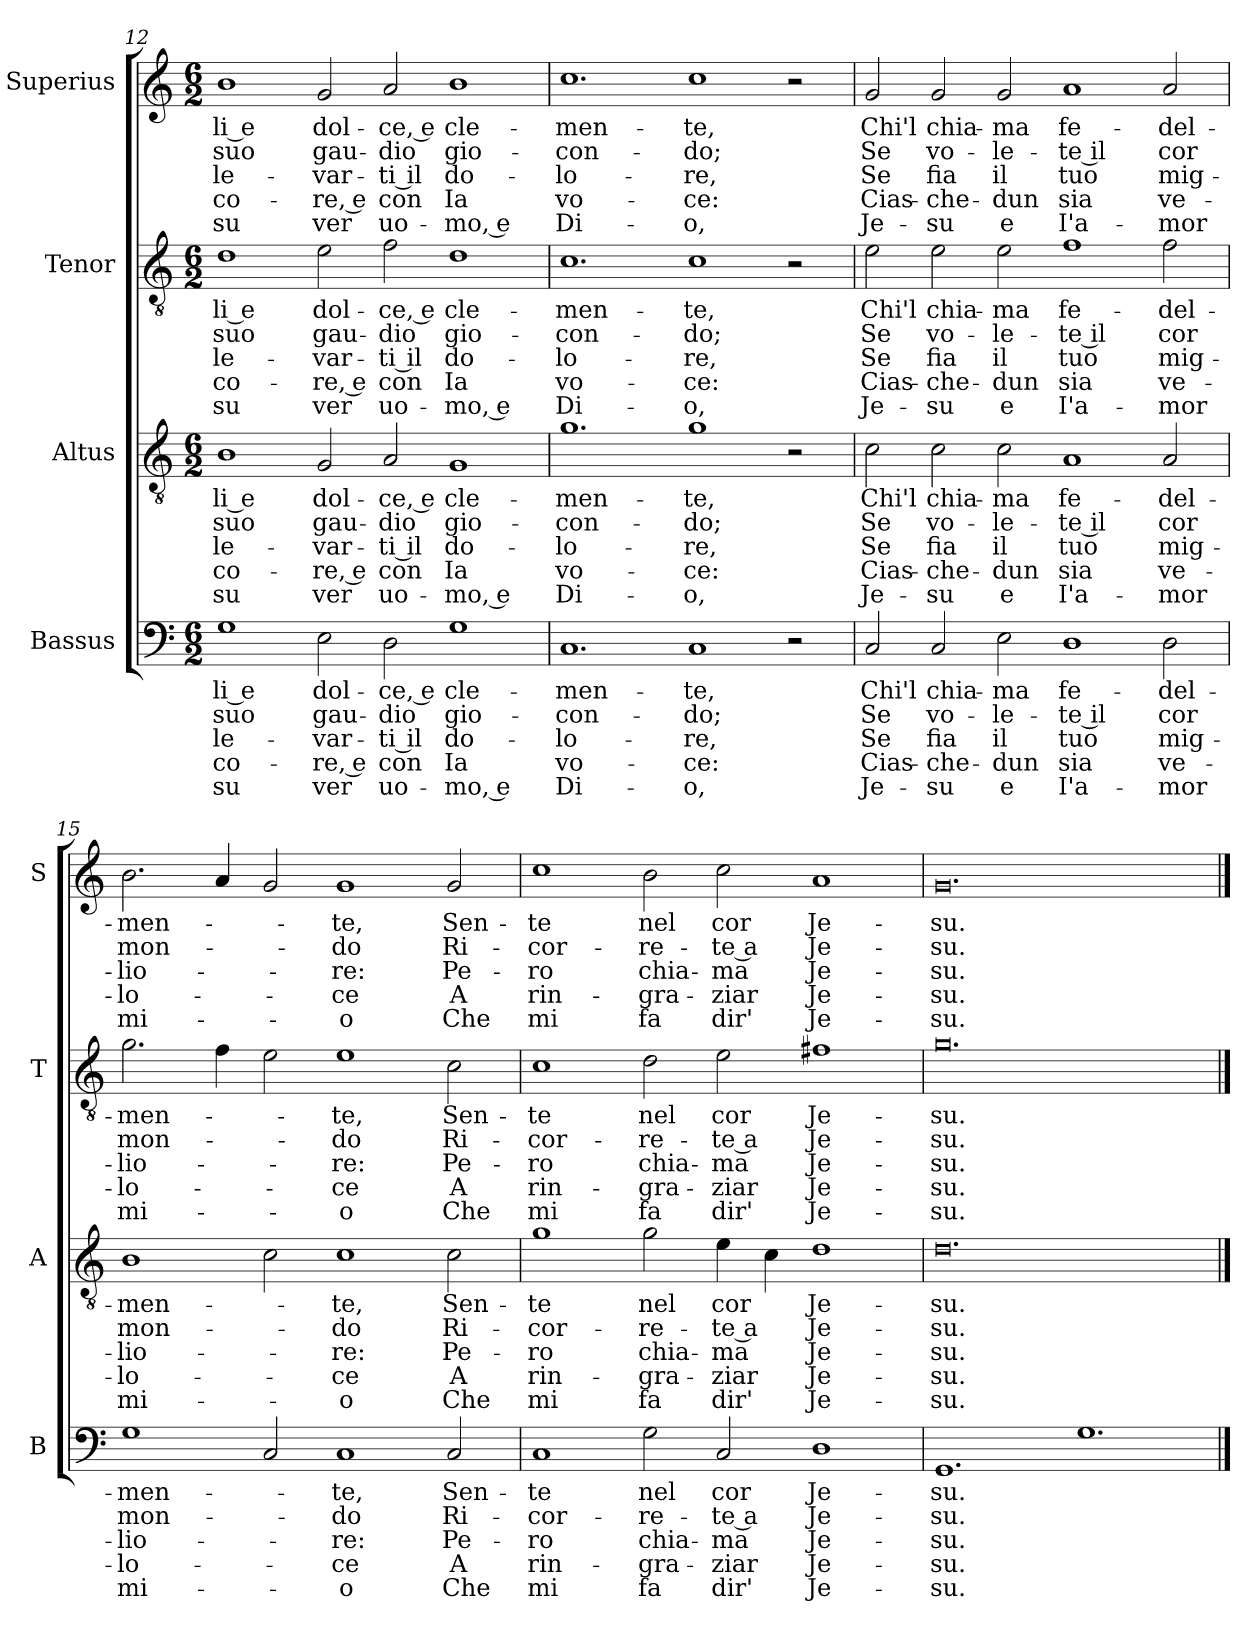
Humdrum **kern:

**kern	**text	**text	**text	**text	**text	**kern	**text	**text	**text	**text	**text	**kern	**text	**text	**text	**text	**text	**kern	**text	**text	**text	**text	**text
*part4	*part4	*part4	*part4	*part4	*part4	*part3	*part3	*part3	*part3	*part3	*part3	*part2	*part2	*part2	*part2	*part2	*part2	*part1	*part1	*part1	*part1	*part1	*part1
*staff4	*staff4	*staff4	*staff4	*staff4	*staff4	*staff3	*staff3	*staff3	*staff3	*staff3	*staff3	*staff2	*staff2	*staff2	*staff2	*staff2	*staff2	*staff1	*staff1	*staff1	*staff1	*staff1	*staff1
*I"Bassus	*	*	*	*	*	*I"Altus	*	*	*	*	*	*I"Tenor	*	*	*	*	*	*I"Superius	*	*	*	*	*
*I'B	*	*	*	*	*	*I'A	*	*	*	*	*	*I'T	*	*	*	*	*	*I'S	*	*	*	*	*
*clefF4	*	*	*	*	*	*clefGv2	*	*	*	*	*	*clefGv2	*	*	*	*	*	*clefG2	*	*	*	*	*
*k[]	*	*	*	*	*	*k[]	*	*	*	*	*	*k[]	*	*	*	*	*	*k[]	*	*	*	*	*
*M6/2	*	*	*	*	*	*M6/2	*	*	*	*	*	*M6/2	*	*	*	*	*	*M6/2	*	*	*	*	*
=12	=12	=12	=12	=12	=12	=12	=12	=12	=12	=12	=12	=12	=12	=12	=12	=12	=12	=12	=12	=12	=12	=12	=12
1G	-li e	suo	le-	co-	-su	1B	-li e	suo	le-	co-	-su	1d	-li e	suo	le-	co-	-su	1b	-li e	suo	le-	co-	-su
2E	dol-	gau-	-var-	-re, e	ver	2G	dol-	-gau-	-var-	-re, e	ver	2e	dol-	gau-	-var-	-re, e	ver	2g	dol-	gau-	-var-	-re, e	ver
2D	-ce, e	-dio	-ti il	con	uo-	2A	-ce, e	dio	-ti il	con	uo-	2f	-ce, e	-dio	-ti il	con	uo-	2a	-ce, e	-dio	-ti il	con	uo-
1G	cle-	gio-	do-	Ia	-mo, e	1G	cle-	-gio-	do-	Ia	-mo, e	1d	cle-	gio-	do-	Ia	-mo, e	1b	cle-	gio-	do-	Ia	-mo, e
=13	=13	=13	=13	=13	=13	=13	=13	=13	=13	=13	=13	=13	=13	=13	=13	=13	=13	=13	=13	=13	=13	=13	=13
1.C	-men-	-con-	-lo-	vo-	Di-	1.g	-men-	-con-	-lo-	vo-	Di-	1.c	-men-	-con-	-lo-	vo-	Di-	1.cc	-men-	-con-	-lo-	vo-	Di-
1C	-te,	-do;	-re,	-ce:	-o,	1g	-te,	do;	-re,	-ce:	-o,	1c	-te,	-do;	-re,	-ce:	-o,	1cc	-te,	-do;	-re,	-ce:	-o,
2r	.	.	.	.	.	2r	.	.	.	.	.	2r	.	.	.	.	.	2r	.	.	.	.	.
=14	=14	=14	=14	=14	=14	=14	=14	=14	=14	=14	=14	=14	=14	=14	=14	=14	=14	=14	=14	=14	=14	=14	=14
2C	Chi'l	Se	Se	Cias-	Je-	2c	Chi'l	Se	Se	Cias-	Je-	2e	Chi'l	Se	Se	Cias-	Je-	2g	Chi'l	Se	Se	Cias-	Je-
2C	chia-	vo-	fia	-che-	-su	2c	chia-	-vo-	fia	-che-	-su	2e	chia-	vo-	fia	-che-	-su	2g	chia-	vo-	fia	-che-	-su
2E	-ma	-le-	il	-dun	e	2c	-ma	-le-	il	-dun	e	2e	-ma	-le-	il	-dun	e	2g	-ma	-le-	il	-dun	e
1D	fe-	-te il	tuo	sia	I'a-	1A	fe-	te il	tuo	sia	I'a-	1f	fe-	-te il	tuo	sia	I'a-	1a	fe-	-te il	tuo	sia	I'a-
2D	-del-	cor	mig-	ve-	-mor	2A	-del-	cor	mig-	ve-	-mor	2f	-del-	cor	mig-	ve-	-mor	2a	-del-	cor	mig-	ve-	-mor
=15	=15	=15	=15	=15	=15	=15	=15	=15	=15	=15	=15	=15	=15	=15	=15	=15	=15	=15	=15	=15	=15	=15	=15
1G	-men-	mon-	-lio-	-lo-	mi-	1B	-men-	-mon-	-lio-	-lo-	mi-	2.g	-men-	mon-	-lio-	-lo-	mi-	2.b	-men-	mon-	-lio-	-lo-	mi-
.	.	.	.	.	.	.	.	.	.	.	.	4f	.	.	.	.	.	4a	.	.	.	.	.
2C	.	.	.	.	.	2c	.	.	.	.	.	2e	.	.	.	.	.	2g	.	.	.	.	.
1C	-te,	-do	-re:	-ce	-o	1c	-te,	do	-re:	-ce	-o	1e	-te,	-do	-re:	-ce	-o	1g	-te,	-do	-re:	-ce	-o
2C	Sen-	Ri-	Pe-	A	Che	2c	Sen-	-Ri-	Pe-	A	Che	2c	Sen-	Ri-	Pe-	A	Che	2g	Sen-	Ri-	Pe-	A	Che
=16	=16	=16	=16	=16	=16	=16	=16	=16	=16	=16	=16	=16	=16	=16	=16	=16	=16	=16	=16	=16	=16	=16	=16
1C	-te	-cor-	-ro	rin-	mi	1g	-te	-cor-	-ro	rin-	mi	1c	-te	-cor-	-ro	rin-	mi	1cc	-te	-cor-	-ro	rin-	mi
2G	nel	-re-	chia-	-gra-	fa	2g	nel	-re-	chia-	-gra-	fa	2d	nel	-re-	chia-	-gra-	fa	2b	nel	-re-	chia-	-gra-	fa
2C	cor	-te a	-ma	-ziar	dir'	4e	cor	te a	-ma	-ziar	dir'	2e	cor	-te a	-ma	-ziar	dir'	2cc	cor	-te a	-ma	-ziar	dir'
.	.	.	.	.	.	4c	.	.	.	.	.	.	.	.	.	.	.	.	.	.	.	.	.
1D	Je-	Je-	Je-	Je-	Je-	1d	Je-	-Je-	Je-	Je-	Je-	1f#X	Je-	Je-	Je-	Je-	Je-	1a	Je-	Je-	Je-	Je-	Je-
=17	=17	=17	=17	=17	=17	=17	=17	=17	=17	=17	=17	=17	=17	=17	=17	=17	=17	=17	=17	=17	=17	=17	=17
1.GG	-su.	-su.	-su.	-su.	-su.	0.d	-su.	su.	-su.	-su.	-su.	0.g	-su.	-su.	-su.	-su.	-su.	0.g	-su.	-su.	-su.	-su.	-su.
1.G	.	.	.	.	.	.	.	.	.	.	.	.	.	.	.	.	.	.	.	.	.	.	.
==	==	==	==	==	==	==	==	==	==	==	==	==	==	==	==	==	==	==	==	==	==	==	==
*-	*-	*-	*-	*-	*-	*-	*-	*-	*-	*-	*-	*-	*-	*-	*-	*-	*-	*-	*-	*-	*-	*-	*-
